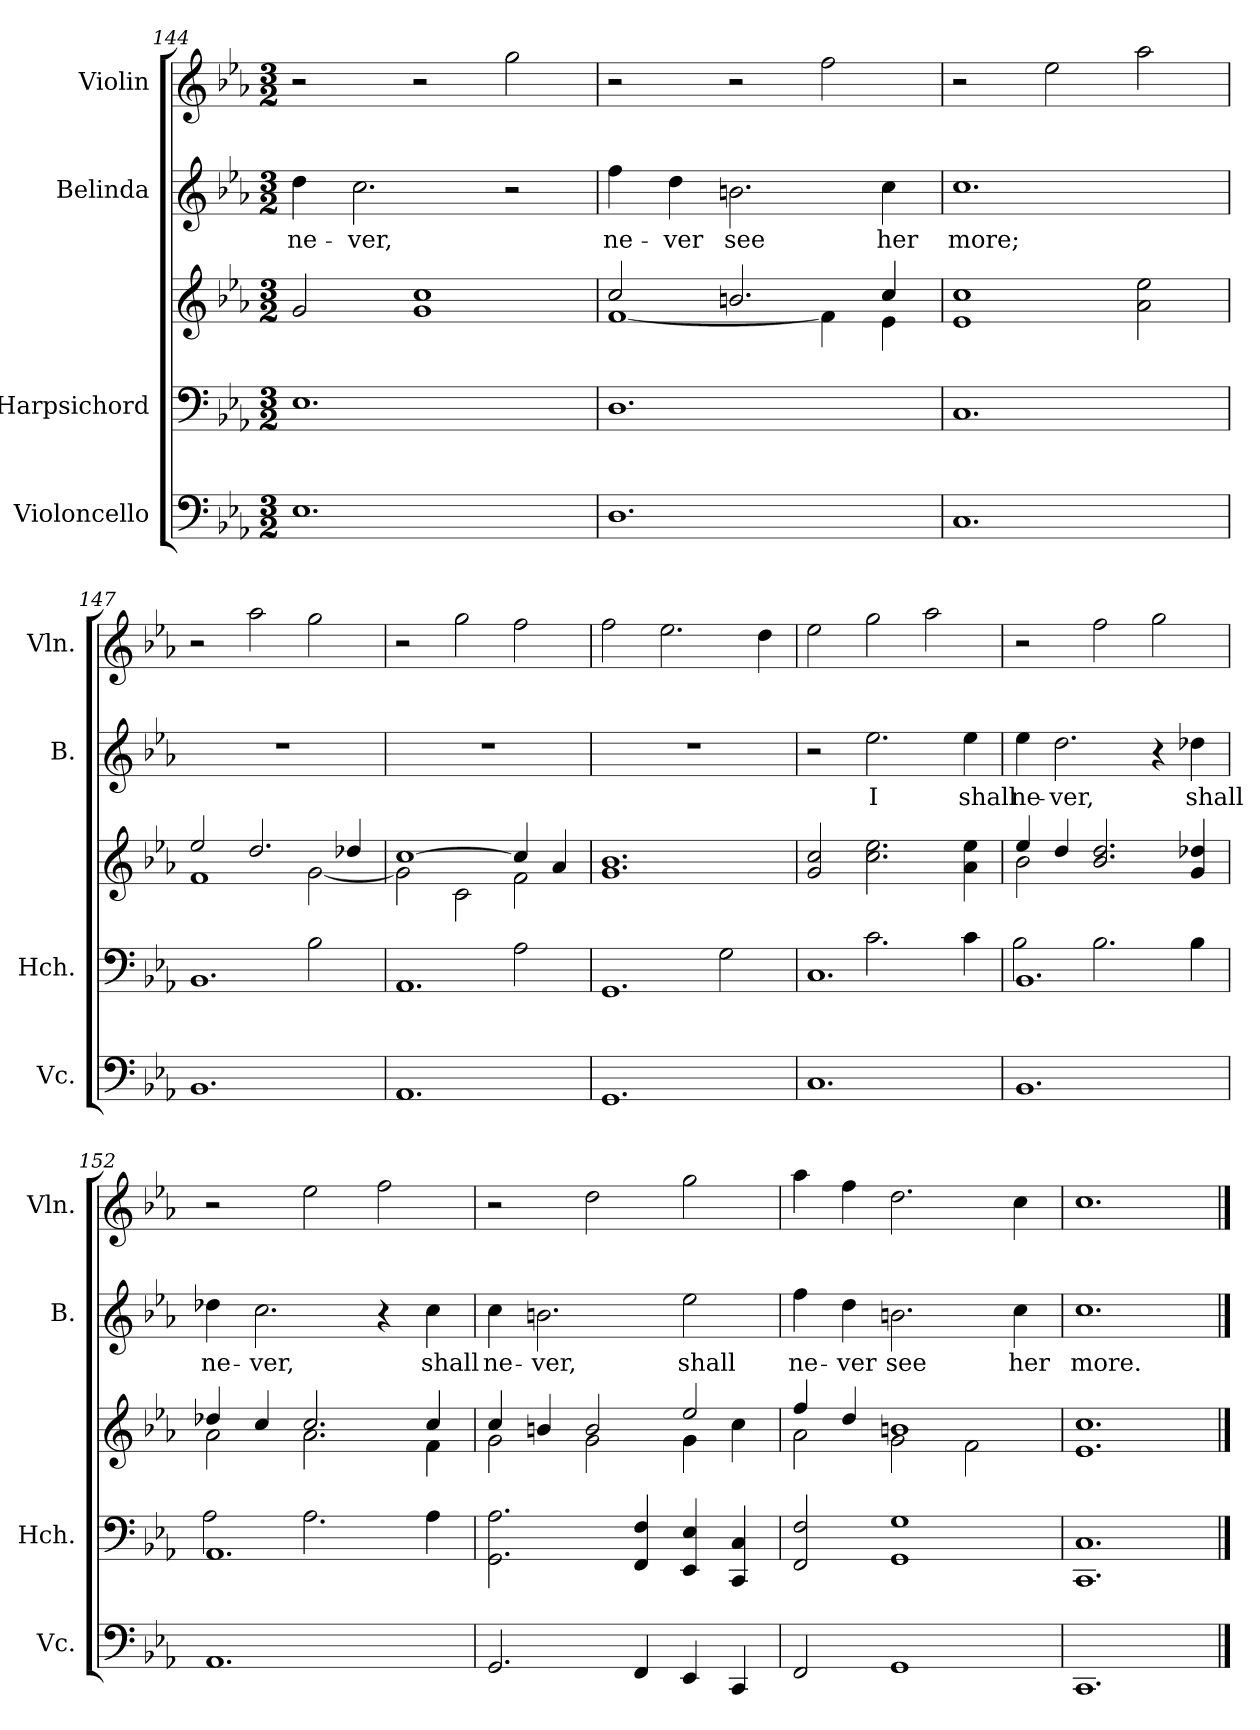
**kern	**kern	**kern	**kern	**text	**kern
*part4	*part3	*part3	*part2	*part2	*part1
*staff5	*staff4	*staff3	*staff2	*staff2	*staff1
*I"Violoncello	*I"Harpsichord	*	*I"Belinda	*	*I"Violin
*I'Vc.	*I'Hch.	*	*I'B.	*	*I'Vln.
*clefF4	*clefF4	*clefG2	*clefG2	*	*clefG2
*k[b-e-a-]	*k[b-e-a-]	*k[b-e-a-]	*k[b-e-a-]	*	*k[b-e-a-]
*M3/2	*M3/2	*M3/2	*M3/2	*	*M3/2
=144	=144	=144	=144	=144	=144
!	!	!	!	!LO:LY:b	!
1.E-	1.E-	2g/	4dd\	ne-	2r
!	!	!	!	!LO:LY:b	!
.	.	.	2.cc\	-ver,	.
.	.	1g 1cc	.	.	2r
.	.	.	2r	.	2gg\
=145	=145	=145	=145	=145	=145
*	*	*^	*	*	*
!	!	!	!	!	!LO:LY:b	!
1.D	1.D	2cc/	[1f	4ff\	ne-	2r
!	!	!	!	!	!LO:LY:b	!
.	.	.	.	4dd\	-ver	.
!	!	!	!	!	!LO:LY:b	!
.	.	2.bn/	.	2.bn\	see	2r
.	.	.	4f\]	.	.	2ff\
!	!	!	!	!	!LO:LY:b	!
.	.	4cc/	4e-\	4cc\	her	.
=146	=146	=146	=146	=146	=146	=146
!	!	!	!	!	!LO:LY:b	!
*	*	*v	*v	*	*	*
1.C	1.C	1e- 1cc	1.cc	more;	2r
.	.	.	.	.	2ee-\
.	.	2a-\ 2ee-\	.	.	2aa-\
!!LO:PB:g=z
=147	=147	=147	=147	=147	=147
*	*^	*^	*	*	*
1.BB-	1.BB-	1ryy	2ee-/	1f	1.r	.	2r
.	.	.	2.dd/	.	.	.	2aa-\
.	.	2B-\	.	[2g\	.	.	2gg\
.	.	.	4dd-X/	.	.	.	.
=148	=148	=148	=148	=148	=148	=148	=148
1.AA-	1.AA-	1ryy	[1cc	2g\]	1.r	.	2r
.	.	.	.	2c\	.	.	2gg\
.	.	2A-\	4cc/]	2f\	.	.	2ff\
.	.	.	4a-/	.	.	.	.
*	*	*	*v	*v	*	*	*
=149	=149	=149	=149	=149	=149	=149
1.GG	1.GG	1ryy	1.g 1.b-	1.r	.	2ff\
.	.	.	.	.	.	2.ee-\
.	.	2G\	.	.	.	.
.	.	.	.	.	.	4dd\
=150	=150	=150	=150	=150	=150	=150
1.C	1.C	2ryy	2g/ 2cc/	2r	.	2ee-\
!	!	!	!	!	!LO:LY:b	!
.	.	2.c\	2.cc\ 2.ee-\	2.ee-\	I	2gg\
.	.	.	.	.	.	2aa-\
!	!	!	!	!	!LO:LY:b	!
.	.	4c\	4a-\ 4ee-\	4ee-\	shall	.
=151	=151	=151	=151	=151	=151	=151
*	*	*	*^	*	*	*
!	!	!	!	!	!	!LO:LY:b	!
1.BB-	1.BB-	2B-\	4ee-/	2b-\	4ee-\	ne-	2r
!	!	!	!	!	!	!LO:LY:b	!
.	.	.	4dd/	.	2.dd\	-ver,	.
.	.	2.B-\	2.b-/ 2.dd/	1ryy	.	.	2ff\
.	.	.	.	.	4r	.	2gg\
!	!	!	!	!	!	!LO:LY:b	!
.	.	4B-\	4g/ 4dd-X/	.	4dd-X\	shall	.
=152	=152	=152	=152	=152	=152	=152	=152
!	!	!	!	!	!	!LO:LY:b	!
1.AA-	1.AA-	2A-\	4dd-X/	2a-\	4dd-X\	ne-	2r
!	!	!	!	!	!	!LO:LY:b	!
.	.	.	4cc/	.	2.cc\	-ver,	.
.	.	2.A-\	2.cc/	2.a-\	.	.	2ee-\
.	.	.	.	.	4r	.	2ff\
!	!	!	!	!	!	!LO:LY:b	!
.	.	4A-\	4cc/	4f\	4cc\	shall	.
!!LO:LB:g=z
=153	=153	=153	=153	=153	=153	=153	=153
!	!	!	!	!	!	!LO:LY:b	!
*	*v	*v	*	*	*	*	*
2.GG/	2.GG\ 2.A-\	4cc/	2g\	4cc\	ne-	2r
!	!	!	!	!	!LO:LY:b	!
.	.	4bn/	.	2.bn\	-ver,	.
.	.	2b/	2g\	.	.	2dd\
4FF/	4FF/ 4F/	.	.	.	.	.
!	!	!	!	!	!LO:LY:b	!
4EE-/	4EE-/ 4E-/	2ee-/	4g\	2ee-\	shall	2gg\
4CC/	4CC/ 4C/	.	4cc\	.	.	.
=154	=154	=154	=154	=154	=154	=154
!	!	!	!	!	!LO:LY:b	!
2FF/	2FF/ 2F/	4ff/	2a-\	4ff\	ne-	4aa-\
!	!	!	!	!	!LO:LY:b	!
.	.	4dd/	.	4dd\	-ver	4ff\
!	!	!	!	!	!LO:LY:b	!
1GG	1GG 1G	1bn	2g\	2.bn\	see	2.dd\
.	.	.	2f\	.	.	.
!	!	!	!	!	!LO:LY:b	!
.	.	.	.	4cc\	her	4cc\
*	*	*v	*v	*	*	*
=155	=155	=155	=155	=155	=155
!	!	!	!	!LO:LY:b	!
1.CC	1.CC 1.C	1.e- 1.cc	1.cc	more.	1.cc
==	==	==	==	==	==
*-	*-	*-	*-	*-	*-
